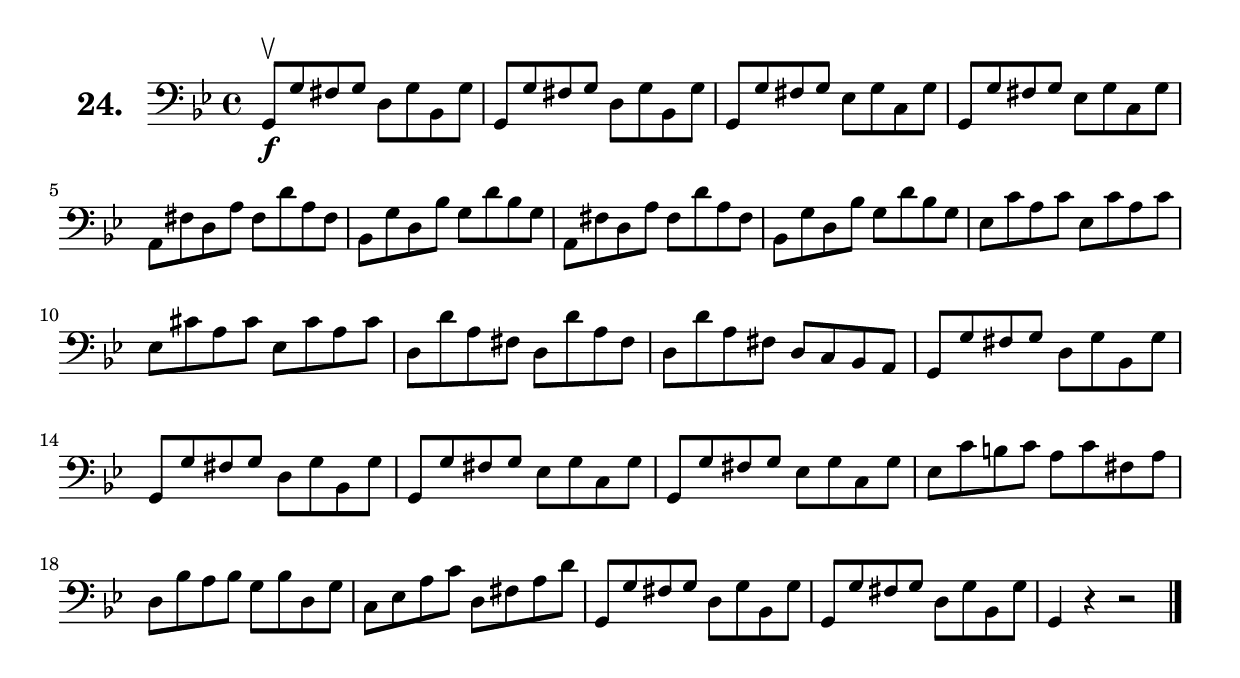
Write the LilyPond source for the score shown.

\version "2.18.2"

\score {
  \new StaffGroup = "" \with {
    instrumentName = \markup { \bold \huge { \larger "24." }}
  }
  <<
    \new Staff = "celloI"
    \relative c {
      \clef bass
      \key g \minor
      \time 4/4

      g8\upbow\f g' fis g d g bes, g' | %01 
      g, g' fis g d g bes, g'         | %02
      g, g' fis g es g c, g'          | %03
      g, g' fis g es g c, g'          | %04
      a, fis' d a' fis d' a fis       | %05
      bes, g' d bes' g d' bes g       | %06
      a, fis' d a' fis d' a fis       | %07
      bes, g' d bes' g d' bes g       | %08
      es c' a c es, c' a c            | %09
      es, cis' a cis es, cis' a cis   | %10
      d, d' a fis d d' a fis          | %11
      d d' a fis d c bes a            | %12
      g g' fis g d g bes, g'          | %13
      g, g' fis g d g bes, g'         | %14
      g, g' fis g es g c, g'          | %15
      g, g' fis g es g c, g'          | %16
      es c' b c a c fis, a            | %17
      d, bes' a bes g bes d, g        | %18
      c, es a c d, fis a d            | %19
      g,, g' fis g d g bes, g'        | %20
      g, g' fis g d g bes, g'         | %21
      g,4 r r2 \bar "|."                %22

    }
  >>
  \layout {}
  \header {
    composer = "Sebastian Lee"
  }
}
